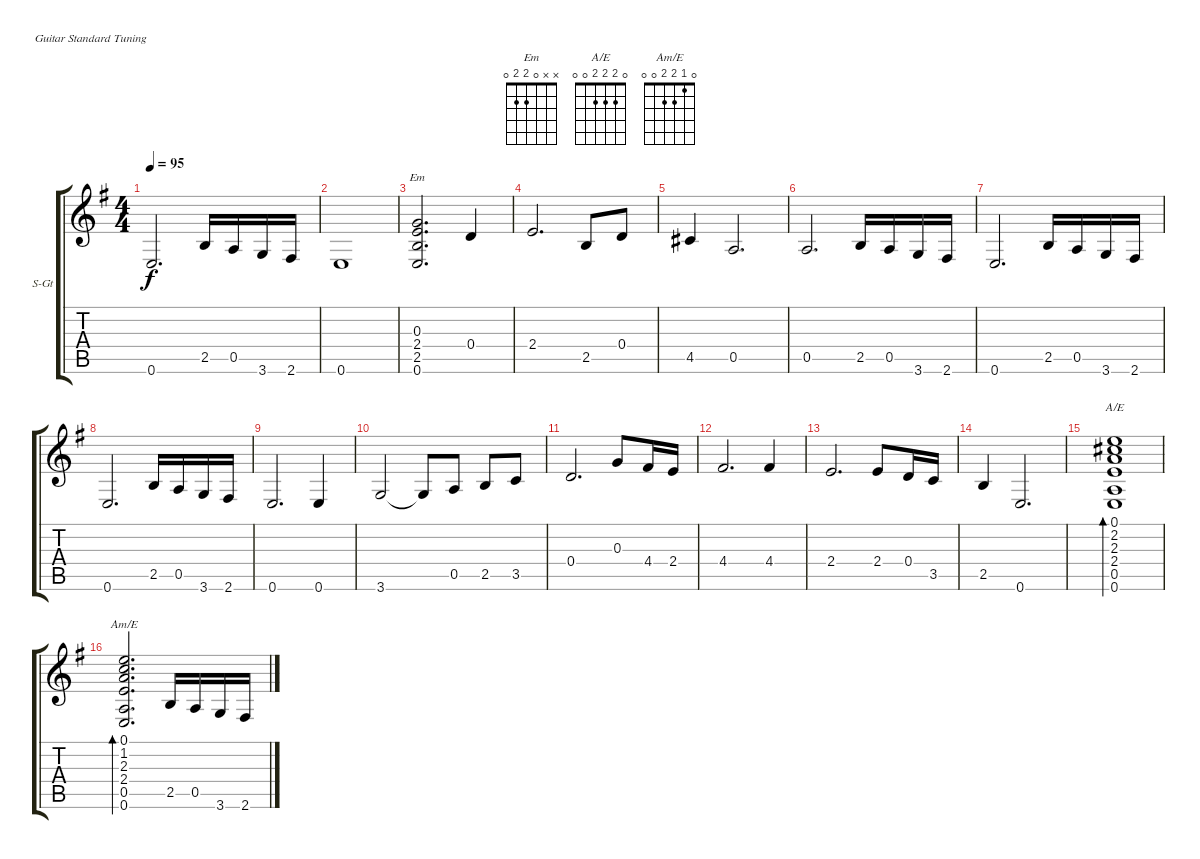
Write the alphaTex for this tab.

\bracketExtendMode groupsimilarinstruments
\firstSystemTrackNameOrientation horizontal
\otherSystemsTrackNameOrientation horizontal
\track ("Tiple (12 string guitar)" "S-Gt") {instrument acousticguitarsteel}
\staff {score tabs}
\tuning (E4 B3 G3 D3 A2 E2)
\chord ("Em" x x 0 2 2 0) {showfingering false}
\chord ("A/E" 0 2 2 2 0 0) {showfingering false}
\chord ("Am/E" 0 1 2 2 0 0) {showfingering false}
\ts (4 4)
\tempo 95
\clef g2
\ks g
0.6.2{d dy f} 2.5.16 0.5.16 3.6.16 2.6.16 |
0.6.1 |
(0.3 2.4 2.5 0.6).2{d ch "Em"} 0.4.4 |
2.4.2{d} 2.5.8 0.4.8 |
4.5.4 0.5.2{d} |
0.5.2{d} 2.5.16 0.5.16 3.6.16 2.6.16 |
0.6.2{d} 2.5.16 0.5.16 3.6.16 2.6.16 |
0.6.2{d} 2.5.16 0.5.16 3.6.16 2.6.16 |
0.6.2{d} 0.6.4 |
3.6.2 3.6{t}.8 0.5.8 2.5.8 3.5.8 |
0.4.2{d} 0.3.8 4.4.16 2.4.16 |
4.4.2{d} 4.4.4 |
2.4.2{d} 2.4.8 0.4.16 3.5.16 |
2.5.4 0.6.2{d} |
(0.1 2.2 2.3 2.4 0.5 0.6).1{bd 120 ch "A/E"} |
(0.1 1.2 2.3 2.4 0.5 0.6).2{d bd 240 ch "Am/E"} 2.5.16 0.5.16 3.6.16 2.6.16
